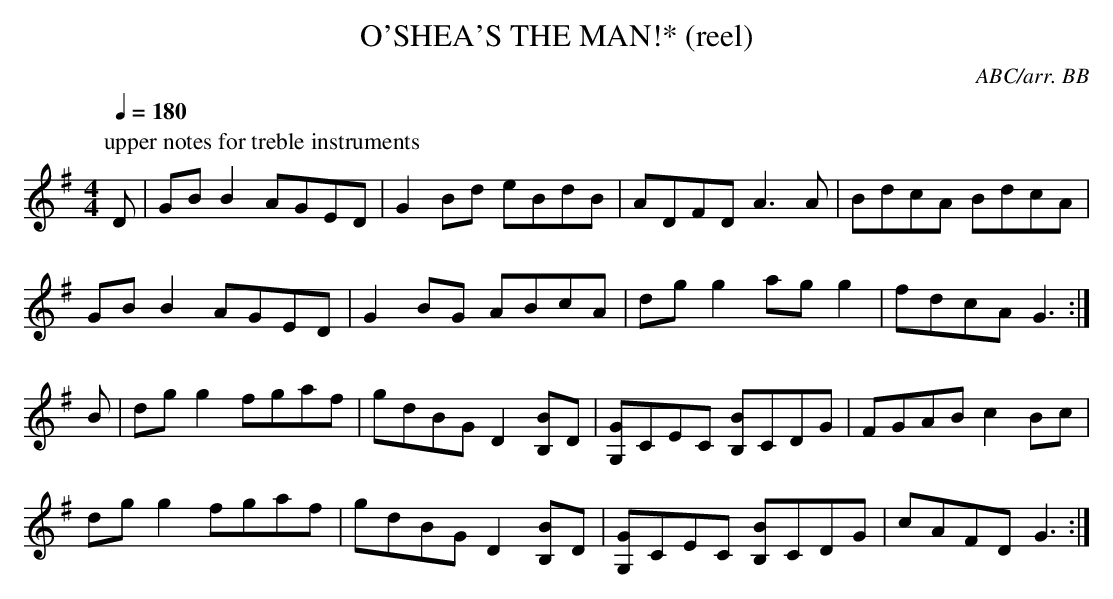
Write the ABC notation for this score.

X:1
T:O'SHEA'S THE MAN!* (reel)
C:ABC/arr. BB
M:4/4
Q:1/4=180
K:G
P:upper notes for treble instruments
D|GBB2 AGED|G2Bd eBdB|ADFD A3A|BdcA BdcA|
GBB2 AGED|G2BG ABcA|dgg2 agg2|fdcA G3:|
B|dgg2 fgaf|gdBG D2[B,B]D|[G,G]CEC [B,B]CDG|FGAB c2Bc|
dgg2 fgaf|gdBG D2[B,B]D|[G,G]CEC [B,B]CDG|cAFD G3:|
